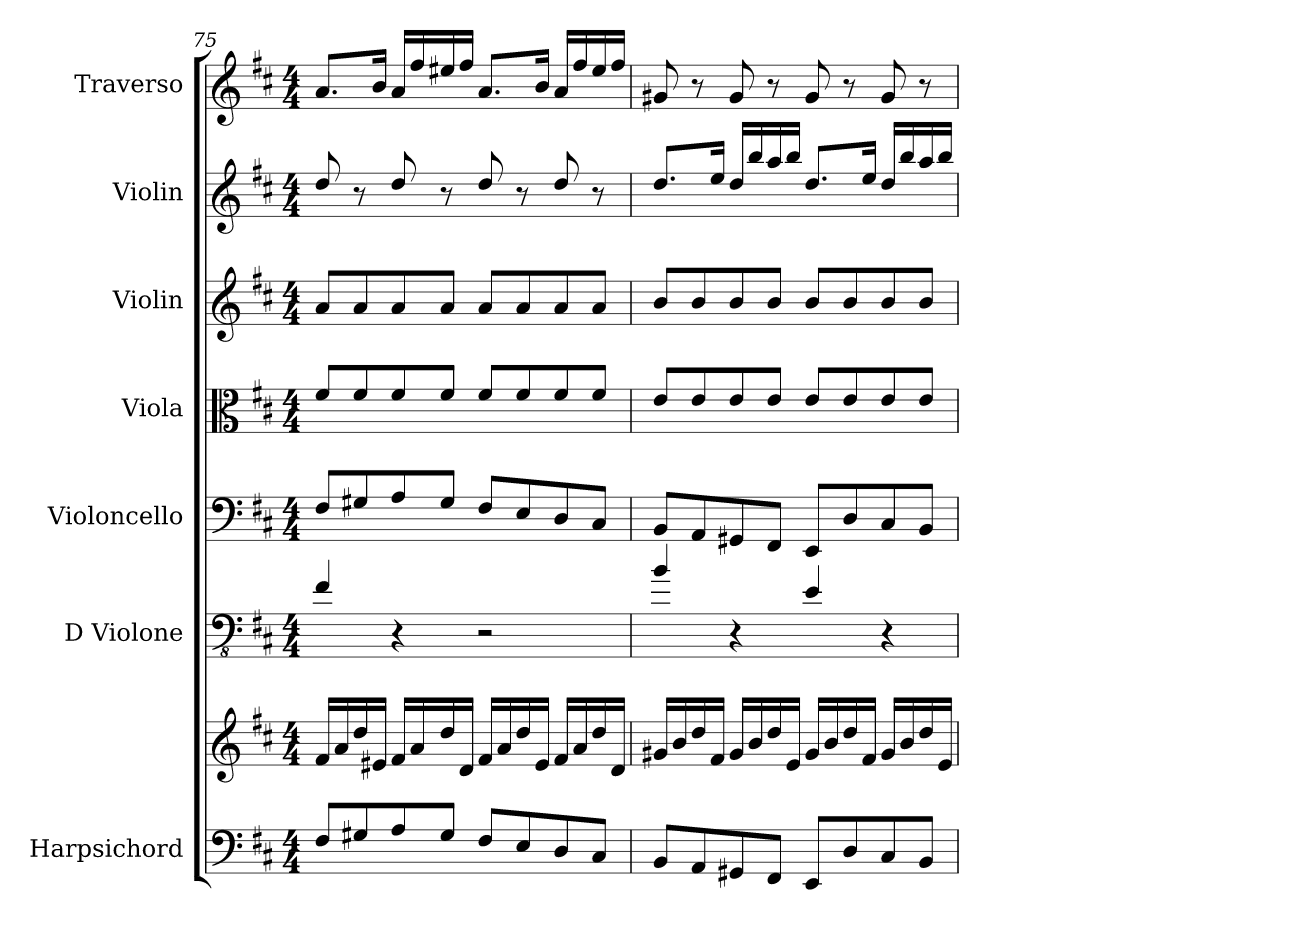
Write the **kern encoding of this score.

**kern	**kern	**kern	**kern	**kern	**kern	**kern	**kern
*part7	*part7	*part6	*part5	*part4	*part3	*part2	*part1
*staff8	*staff7	*staff6	*staff5	*staff4	*staff3	*staff2	*staff1
*I"Harpsichord	*	*I"D Violone	*I"Violoncello	*I"Viola	*I"Violin	*I"Violin	*I"Traverso
*I'Hch.	*	*I'D Vne.	*I'Vc.	*I'Vla.	*I'Vln.	*I'Vln.	*I'Trv.
*clefF4	*clefG2	*clefFv4	*clefF4	*clefC3	*clefG2	*clefG2	*clefG2
*	*	*ITrd7c12	*	*	*	*	*
*k[f#c#]	*k[f#c#]	*k[f#c#]	*k[f#c#]	*k[f#c#]	*k[f#c#]	*k[f#c#]	*k[f#c#]
*M4/4	*M4/4	*M4/4	*M4/4	*M4/4	*M4/4	*M4/4	*M4/4
=75	=75	=75	=75	=75	=75	=75	=75
8F#/L	16f#/LL	4FF#/	8F#/L	8f#/L	8a/L	8dd/	8.a/L
.	16a/	.	.	.	.	.	.
8G#X/	16dd/	.	8G#X/	8f#/	8a/	8r	.
.	16e#X/JJ	.	.	.	.	.	16b/Jk
8A/	16f#/LL	4r	8A/	8f#/	8a/	8dd/	16a/LL
.	16a/	.	.	.	.	.	16ff#/
8G#/J	16dd/	.	8G#/J	8f#/J	8a/J	8r	16ee#X/
.	16d/JJ	.	.	.	.	.	16ff#/JJ
8F#/L	16f#/LL	2r	8F#/L	8f#/L	8a/L	8dd/	8.a/L
.	16a/	.	.	.	.	.	.
8E/	16dd/	.	8E/	8f#/	8a/	8r	.
.	16e#/JJ	.	.	.	.	.	16b/Jk
8D/	16f#/LL	.	8D/	8f#/	8a/	8dd/	16a/LL
.	16a/	.	.	.	.	.	16ff#/
8C#/J	16dd/	.	8C#/J	8f#/J	8a/J	8r	16ee#/
.	16d/JJ	.	.	.	.	.	16ff#/JJ
!!LO:PB:g=z
=76	=76	=76	=76	=76	=76	=76	=76
8BB/L	16g#X/LL	4BB/	8BB/L	8e/L	8b/L	8.dd/L	8g#X/
.	16b/	.	.	.	.	.	.
8AA/	16dd/	.	8AA/	8e/	8b/	.	8r
.	16f#/JJ	.	.	.	.	16ee/Jk	.
8GG#X/	16g#/LL	4r	8GG#X/	8e/	8b/	16dd/LL	8g#/
.	16b/	.	.	.	.	16bb/	.
8FF#/J	16dd/	.	8FF#/J	8e/J	8b/J	16aa/	8r
.	16e/JJ	.	.	.	.	16bb/JJ	.
8EE/L	16g#/LL	4EE/	8EE/L	8e/L	8b/L	8.dd/L	8g#/
.	16b/	.	.	.	.	.	.
8D/	16dd/	.	8D/	8e/	8b/	.	8r
.	16f#/JJ	.	.	.	.	16ee/Jk	.
8C#/	16g#/LL	4r	8C#/	8e/	8b/	16dd/LL	8g#/
.	16b/	.	.	.	.	16bb/	.
8BB/J	16dd/	.	8BB/J	8e/J	8b/J	16aa/	8r
.	16e/JJ	.	.	.	.	16bb/JJ	.
=	=	=	=	=	=	=	=
*-	*-	*-	*-	*-	*-	*-	*-
